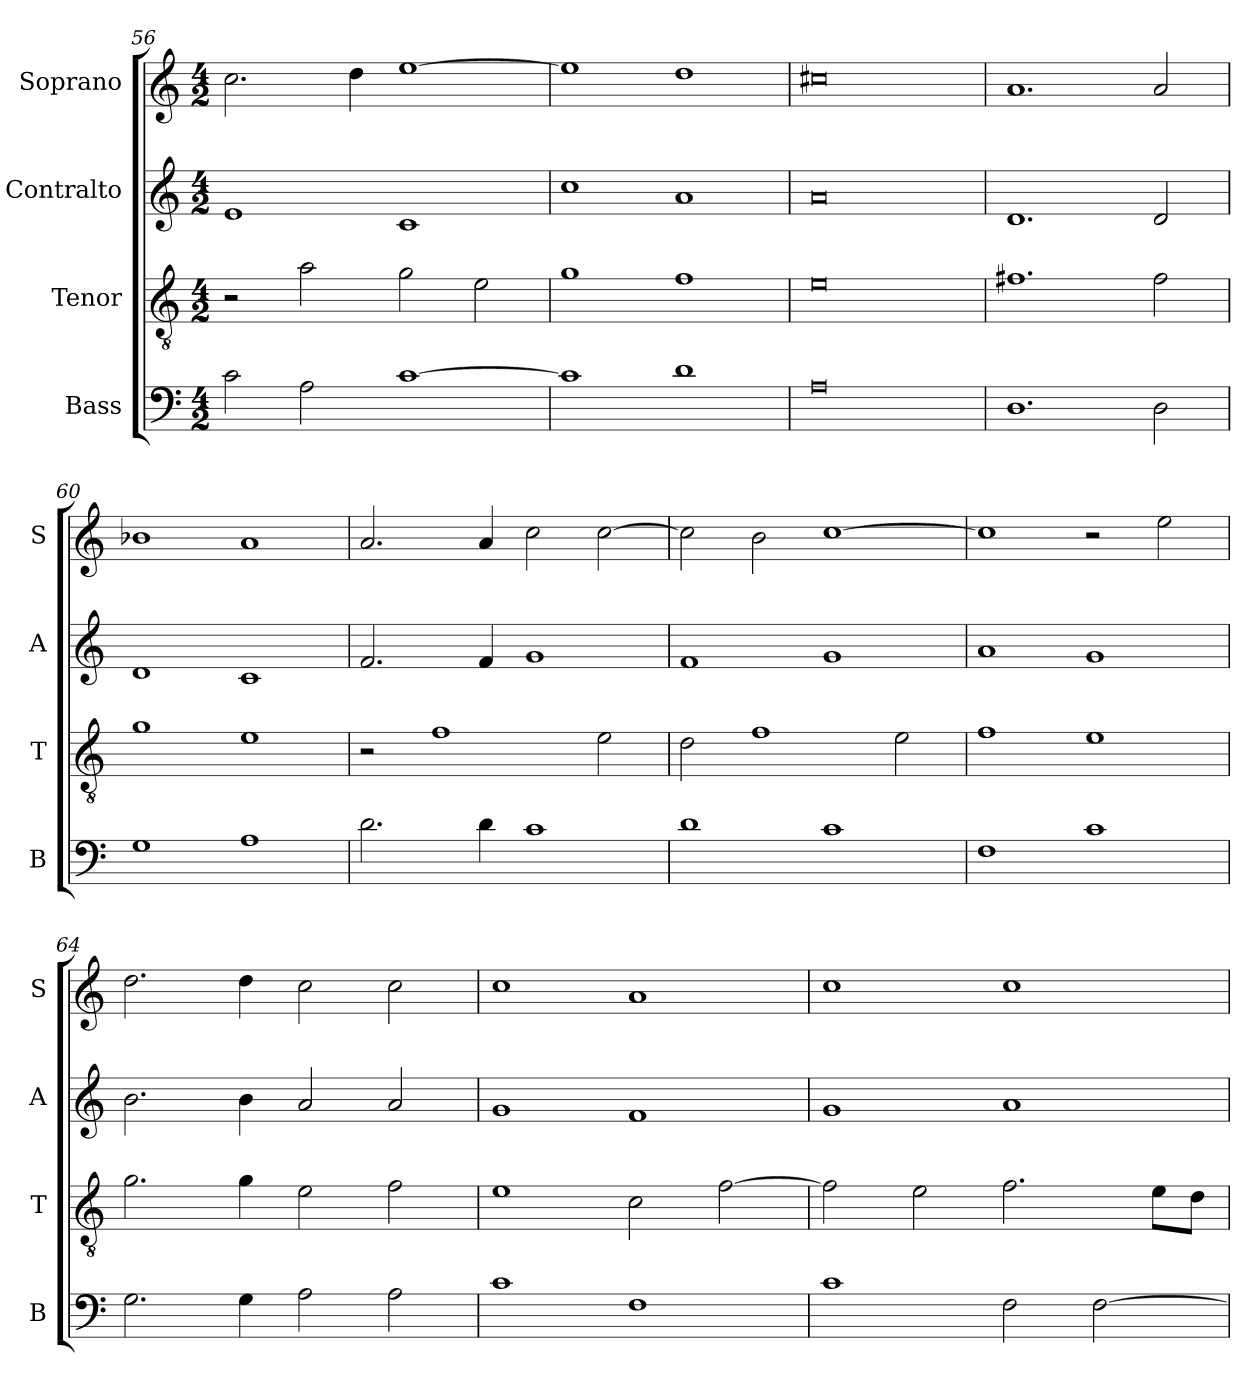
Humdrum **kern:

**kern	**kern	**kern	**kern
*part4	*part3	*part2	*part1
*staff4	*staff3	*staff2	*staff1
*I"Bass	*I"Tenor	*I"Contralto	*I"Soprano
*I'B	*I'T	*I'A	*I'S
*clefF4	*clefGv2	*clefG2	*clefG2
*k[]	*k[]	*k[]	*k[]
*A:aeo	*A:aeo	*A:aeo	*A:aeo
*M4/2	*M4/2	*M4/2	*M4/2
=56	=56	=56	=56
2c	2r	1e	2.cc
2A	2a	.	.
.	.	.	4dd
[1c	2g	1c	[1ee
.	2e	.	.
=57	=57	=57	=57
1c]	1g	1cc	1ee]
1d	1f	1a	1dd
=58	=58	=58	=58
0A	0e	0a	0cc#X
=59	=59	=59	=59
1.D	1.f#X	1.d	1.a
2D	2f#	2d	2a
=60	=60	=60	=60
1G	1g	1d	1b-X
1A	1e	1c	1a
=61	=61	=61	=61
2.d	2r	2.f	2.a
.	1f	.	.
4d	.	4f	4a
1c	.	1g	2cc
.	2e	.	[2cc
=62	=62	=62	=62
1d	2d	1f	2cc]
.	1f	.	2b
1c	.	1g	[1cc
.	2e	.	.
=63	=63	=63	=63
1F	1f	1a	1cc]
1c	1e	1g	2r
.	.	.	2ee
=64	=64	=64	=64
2.G	2.g	2.b	2.dd
4G	4g	4b	4dd
2A	2e	2a	2cc
2A	2f	2a	2cc
=65	=65	=65	=65
1c	1e	1g	1cc
1F	2c	1f	1a
.	[2f	.	.
=66	=66	=66	=66
1c	2f]	1g	1cc
.	2e	.	.
2F	2.f	1a	1cc
[2F	.	.	.
.	8e\L	.	.
.	8d\J	.	.
=	=	=	=
*-	*-	*-	*-
